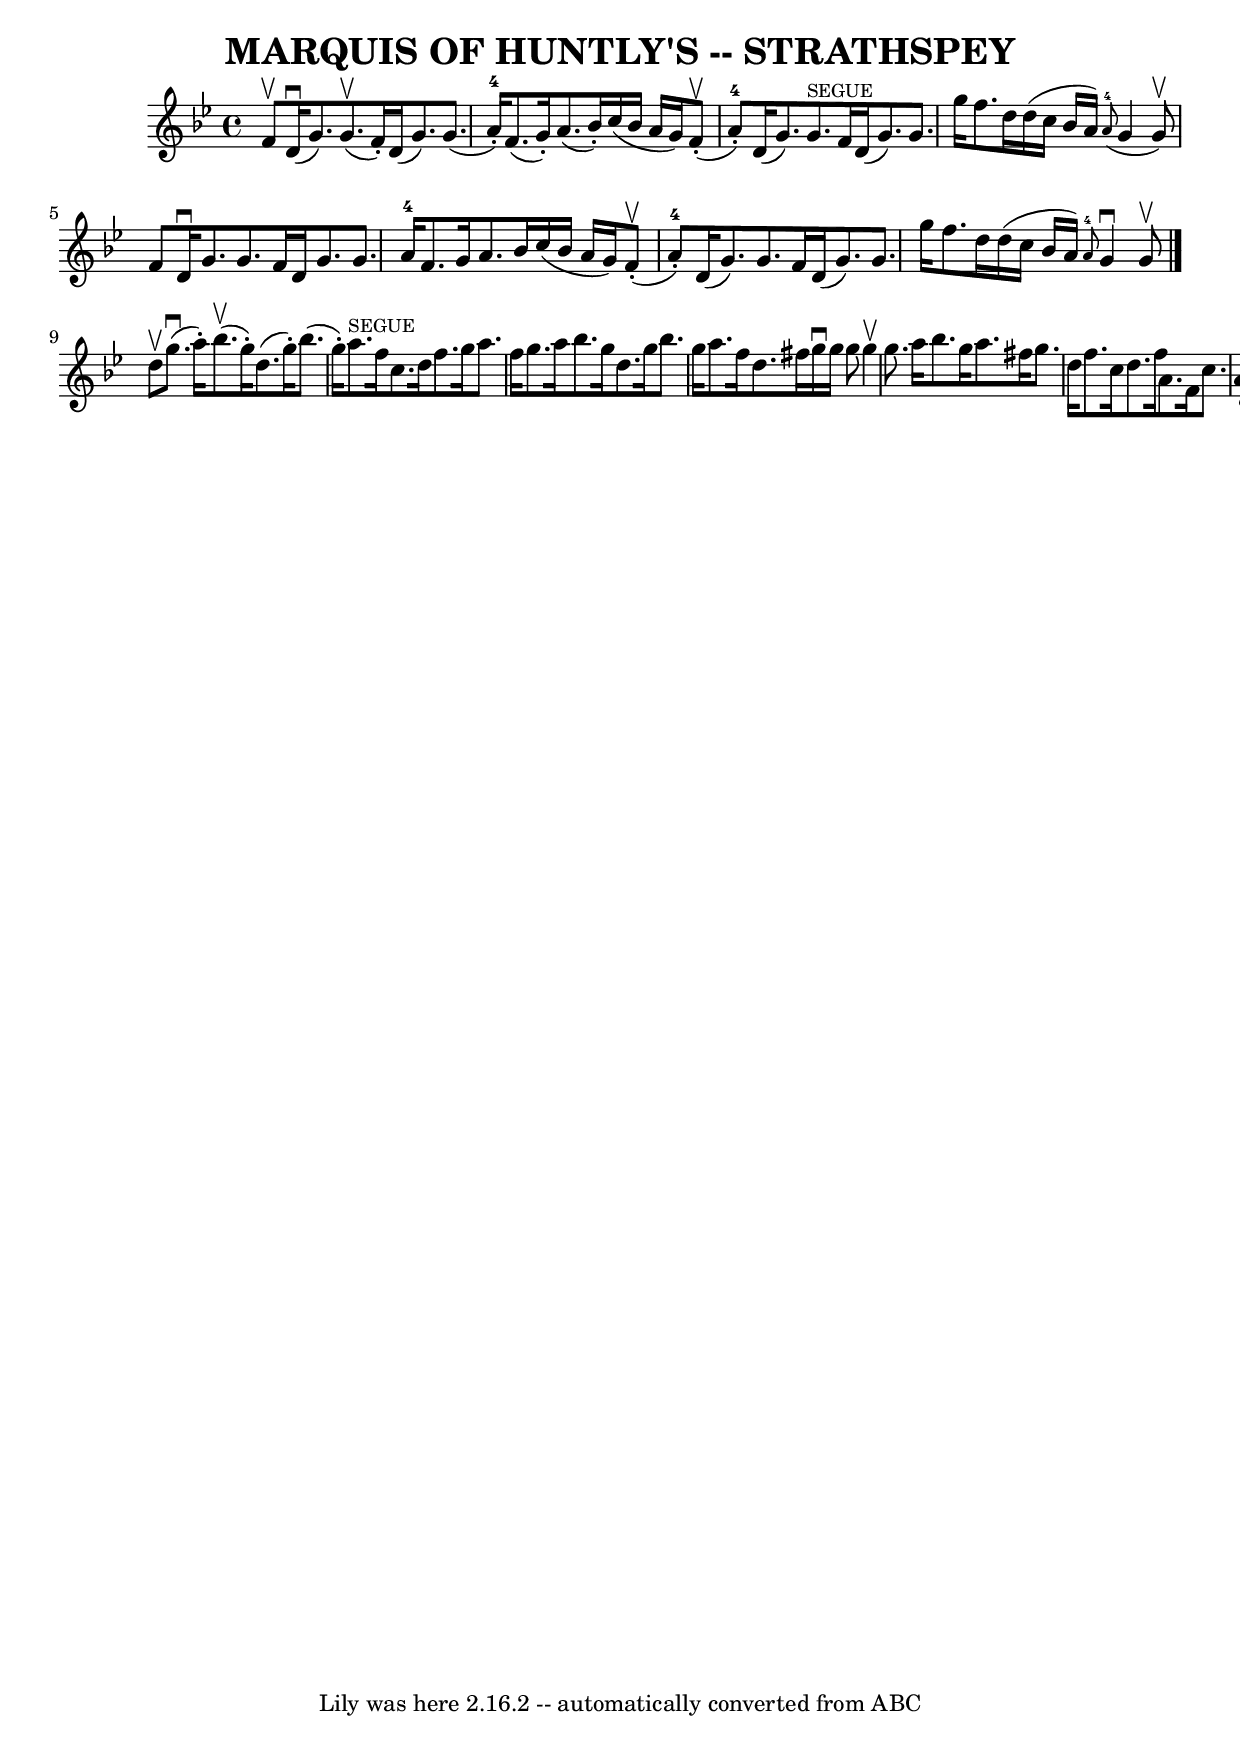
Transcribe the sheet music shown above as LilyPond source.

\version "2.16.2"
\include "Mammoth.ily"
\header {
  %% book = "Ryan's Mammoth Collection of Fiddle Tunes"
  crossRefNumber = "1"
  footnotes = ""
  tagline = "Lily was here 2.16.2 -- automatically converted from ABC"
  title = "MARQUIS OF HUNTLY'S -- STRATHSPEY"

}
voicedefault =  {


  \override Staff.TimeSignature #'style = #'C
  \time 4/4 
  \key g \minor
  f'8^\upbow       |
  d'16 (^\downbow   
  g'8.) g'8. (^\upbow f'16 -.) d'16 (g'8.) g'8. (a'16 
  -4-.)   |
  f'8. (g'16 -.) a'8. (bes'16 -.) c''16 (
  bes'16 a'16 g'16) f'8 (^\upbow-. a'8-4-.)       |
  
  d'16 (g'8.) g'8.^\segue f'16 d'16 (g'8.) g'8. g''16  
  |
  f''8. d''16 d''16 (c''16 bes'16 a'16)   
  \grace { a'8-4(
	 } g'4 g'8^\upbow) f'8    |
  |
  
  d'16^\downbow g'8. g'8. f'16 d'16 g'8. g'8. a'16-4   
  |
  f'8. g'16 a'8. bes'16 c''16 (bes'16 a'16 g'16  
  -) f'8 (^\upbow-. a'8-4-.)       |
  d'16 (g'8.) g'8. 
  f'16 d'16 (g'8.) g'8. g''16    |
  f''8. d''16    
  d''16 (c''16 bes'16 a'16)   \grace { a'8-4 
				     } g'4^\downbow  
  g'8^\upbow   \bar "|." d''8^\upbow       |
  g''8. (^\downbow   
  a''16 -.) bes''8. (^\upbow g''16 -.) d''8. (g''16 -.)   
  bes''8. (g''16 -.)   |
  a''8.^\segue f''16 c''8. d''16 
  f''8. g''16 a''8. f''16        |
  g''8. a''16 bes''8. 
  g''16 d''8. g''16 bes''8. g''16    |
  a''8. f''16    
  d''8. fis''16 g''16^\downbow g''16 g''8 g''4^\upbow   |
  
  |
  g''8. a''16 bes''8. g''16 a''8. fis''16 g''8.   
  d''16    |
  f''8. c''16 d''8. f''16 a'8. f'16 c''8.  
  a'16        |
  d'16 (g'8.) g'8. f'16 d'16 (g'8.)  
  g'8. g''16    |
  f''8. d''16 d''16 (c''16 bes'16    
  a'16) \grace { a'8  
	       } g'4^\downbow g'8^\upbow   \bar "|."   

}

\score{
  <<

    \context Staff="default"
    {
      \voicedefault 
      
    }

  >>
  \layout {
    
  }
  \midi {
  }

}
